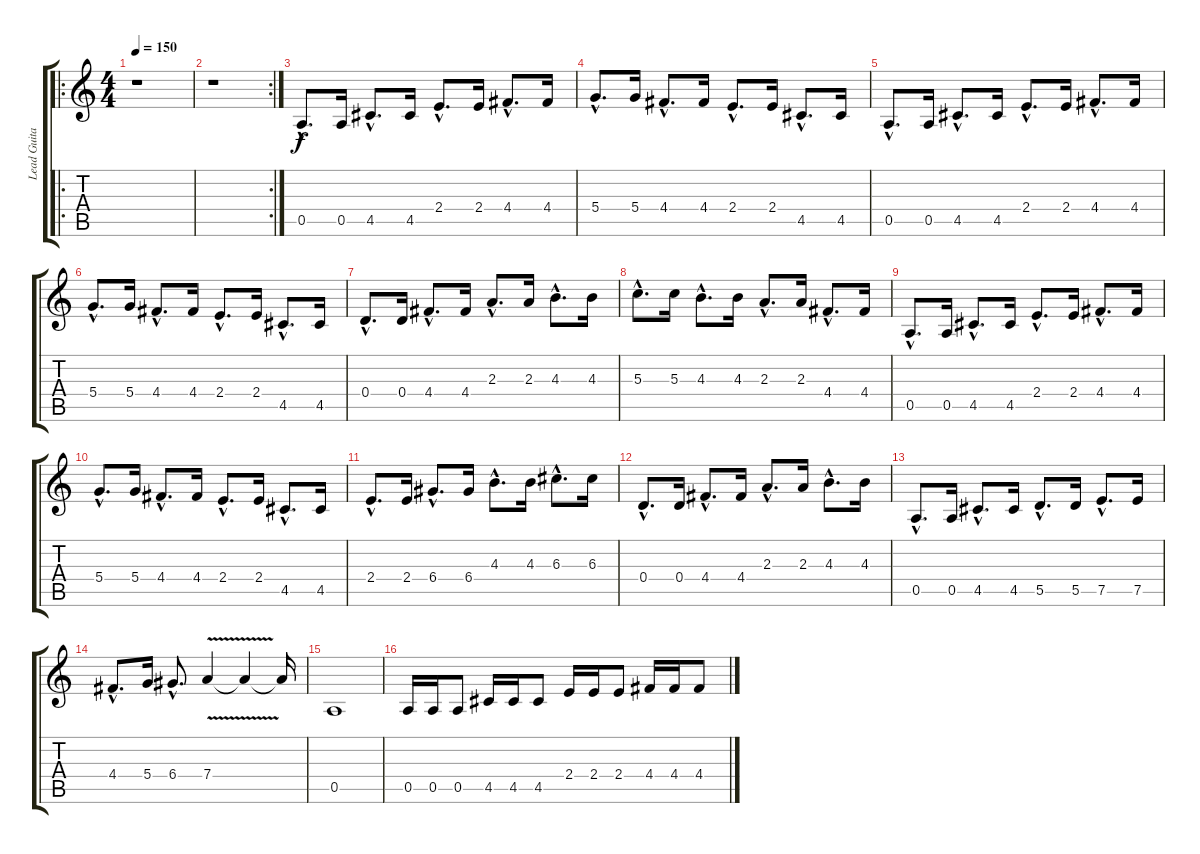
\track ("Lead Guitar" "Lead Guita") {instrument electricguitarjazz}
\staff {score tabs}
\tuning (E4 B3 G3 D3 A2 D2) {hide}
\ro
\ts (4 4)
\tempo 150
\clef g2
\ks c
r.1{dy f instrument electricguitarjazz} |
\rc 2
r.1 |
0.5{hac}.8{d volume 16 instrument electricguitarjazz} 0.5.16 4.5{hac}.8{d} 4.5.16 2.4{hac}.8{d} 2.4.16 4.4{hac}.8{d} 4.4.16 |
5.4{hac}.8{d} 5.4.16 4.4{hac}.8{d} 4.4.16 2.4{hac}.8{d} 2.4.16 4.5{hac}.8{d} 4.5.16 |
0.5{hac}.8{d} 0.5.16 4.5{hac}.8{d} 4.5.16 2.4{hac}.8{d} 2.4.16 4.4{hac}.8{d} 4.4.16 |
5.4{hac}.8{d} 5.4.16 4.4{hac}.8{d} 4.4.16 2.4{hac}.8{d} 2.4.16 4.5{hac}.8{d} 4.5.16 |
0.4{hac}.8{d} 0.4.16 4.4{hac}.8{d} 4.4.16 2.3{hac}.8{d} 2.3.16 4.3{hac}.8{d} 4.3.16 |
5.3{hac}.8{d} 5.3.16 4.3{hac}.8{d} 4.3.16 2.3{hac}.8{d} 2.3.16 4.4{hac}.8{d} 4.4.16 |
0.5{hac}.8{d} 0.5.16 4.5{hac}.8{d} 4.5.16 2.4{hac}.8{d} 2.4.16 4.4{hac}.8{d} 4.4.16 |
5.4{hac}.8{d} 5.4.16 4.4{hac}.8{d} 4.4.16 2.4{hac}.8{d} 2.4.16 4.5{hac}.8{d} 4.5.16 |
2.4{hac}.8{d} 2.4.16 6.4{hac}.8{d} 6.4.16 4.3{hac}.8{d} 4.3.16 6.3{hac}.8{d} 6.3.16 |
0.4{hac}.8{d} 0.4.16 4.4{hac}.8{d} 4.4.16 2.3{hac}.8{d} 2.3.16 4.3{hac}.8{d} 4.3.16 |
0.5{hac}.8{d} 0.5.16 4.5{hac}.8{d} 4.5.16 5.5{hac}.8{d} 5.5.16 7.5{hac}.8{d} 7.5.16 |
4.4{hac}.8{d} 5.4.16 6.4{hac}.8{d} 7.4{v}.4 7.4{t}.4 7.4{t}.16 |
0.5.1 |
0.5.16{instrument distortionguitar} 0.5.16 0.5.8 4.5.16 4.5.16 4.5.8 2.4.16 2.4.16 2.4.8 4.4.16 4.4.16 4.4.8
